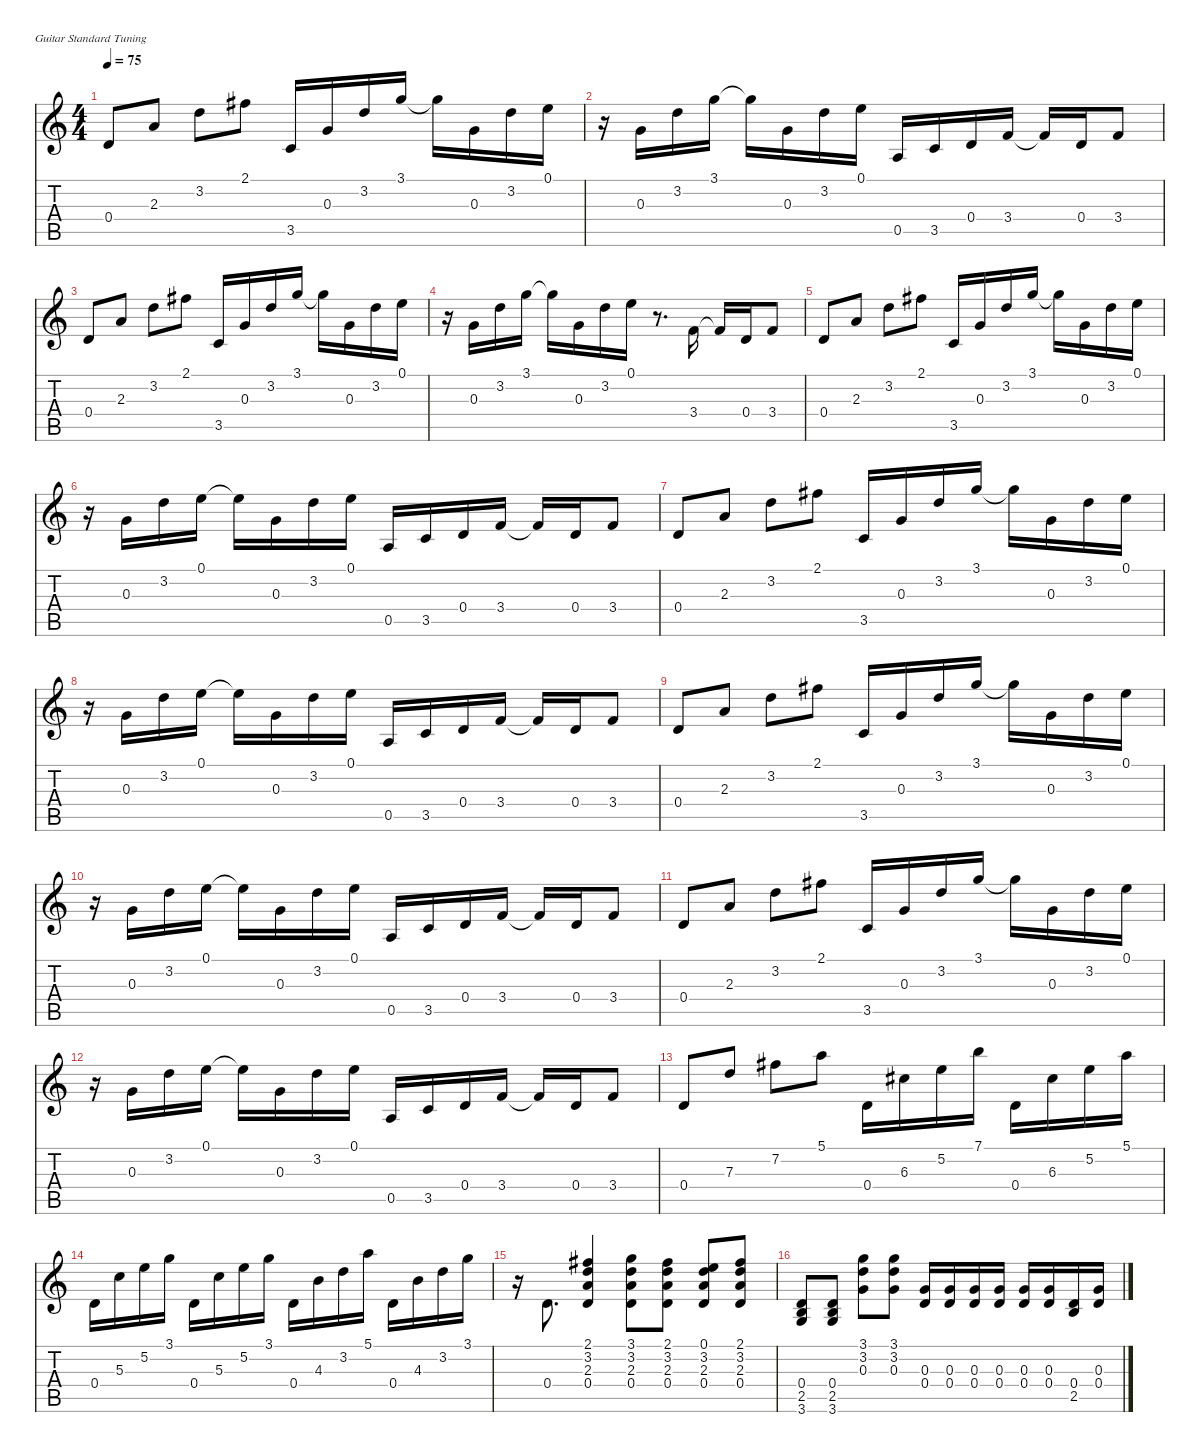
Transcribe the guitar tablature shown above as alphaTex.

\defaultSystemsLayout 4
\hideDynamics
\bracketExtendMode nobrackets
\singleTrackTrackNamePolicy hidden
\multiTrackTrackNamePolicy hidden
\otherSystemsTrackNameOrientation horizontal
\track ("Jimmy Page (Guitarra 2)" "s.guit.") {instrument acousticguitarsteel}
\staff {score tabs}
\tuning (E4 B3 G3 D3 A2 E2)
\ts (4 4)
\tempo 75
\clef g2
\ks c
0.4.8{dy f beam Up} 2.3.8{beam Up} 3.2.8{beam Down} 2.1{acc #}.8{beam Down} 3.5.16{beam Up} 0.3.16{beam Up} 3.2.16{beam Up} 3.1.16{beam Up} 3.1{t}.16{beam Down} 0.3.16{beam Down} 3.2.16{beam Down} 0.1.16{beam Down} |
r.16{beam Down} 0.3.16{beam Down} 3.2.16{beam Down} 3.1.16{beam Down} 3.1{t}.16{beam Down} 0.3.16{beam Down} 3.2.16{beam Down} 0.1.16{beam Down} 0.5.16{beam Up} 3.5.16{beam Up} 0.4.16{beam Up} 3.4.16{beam Up} 3.4{t}.16{beam Up} 0.4.16{beam Up} 3.4.8{beam Up} |
0.4.8{beam Up} 2.3.8{beam Up} 3.2.8{beam Down} 2.1{acc #}.8{beam Down} 3.5.16{beam Up} 0.3.16{beam Up} 3.2.16{beam Up} 3.1.16{beam Up} 3.1{t}.16{beam Down} 0.3.16{beam Down} 3.2.16{beam Down} 0.1.16{beam Down} |
r.16{beam Down} 0.3.16{beam Down} 3.2.16{beam Down} 3.1.16{beam Down} 3.1{t}.16{beam Down} 0.3.16{beam Down} 3.2.16{beam Down} 0.1.16{beam Down} r.8{d beam Down} 3.4.16{beam Up} 3.4{t}.16{beam Up} 0.4.16{beam Up} 3.4.8{beam Up} |
0.4.8{beam Up} 2.3.8{beam Up} 3.2.8{beam Down} 2.1{acc #}.8{beam Down} 3.5.16{beam Up} 0.3.16{beam Up} 3.2.16{beam Up} 3.1.16{beam Up} 3.1{t}.16{beam Down} 0.3.16{beam Down} 3.2.16{beam Down} 0.1.16{beam Down} |
r.16{beam Down} 0.3.16{beam Down} 3.2.16{beam Down} 0.1.16{beam Down} 0.1{t}.16{beam Down} 0.3.16{beam Down} 3.2.16{beam Down} 0.1.16{beam Down} 0.5.16{beam Up} 3.5.16{beam Up} 0.4.16{beam Up} 3.4.16{beam Up} 3.4{t}.16{beam Up} 0.4.16{beam Up} 3.4.8{beam Up} |
0.4.8{beam Up} 2.3.8{beam Up} 3.2.8{beam Down} 2.1{acc #}.8{beam Down} 3.5.16{beam Up} 0.3.16{beam Up} 3.2.16{beam Up} 3.1.16{beam Up} 3.1{t}.16{beam Down} 0.3.16{beam Down} 3.2.16{beam Down} 0.1.16{beam Down} |
r.16{beam Down} 0.3.16{beam Down} 3.2.16{beam Down} 0.1.16{beam Down} 0.1{t}.16{beam Down} 0.3.16{beam Down} 3.2.16{beam Down} 0.1.16{beam Down} 0.5.16{beam Up} 3.5.16{beam Up} 0.4.16{beam Up} 3.4.16{beam Up} 3.4{t}.16{beam Up} 0.4.16{beam Up} 3.4.8{beam Up} |
0.4.8{beam Up} 2.3.8{beam Up} 3.2.8{beam Down} 2.1{acc #}.8{beam Down} 3.5.16{beam Up} 0.3.16{beam Up} 3.2.16{beam Up} 3.1.16{beam Up} 3.1{t}.16{beam Down} 0.3.16{beam Down} 3.2.16{beam Down} 0.1.16{beam Down} |
r.16{beam Down} 0.3.16{beam Down} 3.2.16{beam Down} 0.1.16{beam Down} 0.1{t}.16{beam Down} 0.3.16{beam Down} 3.2.16{beam Down} 0.1.16{beam Down} 0.5.16{beam Up} 3.5.16{beam Up} 0.4.16{beam Up} 3.4.16{beam Up} 3.4{t}.16{beam Up} 0.4.16{beam Up} 3.4.8{beam Up} |
0.4.8{beam Up} 2.3.8{beam Up} 3.2.8{beam Down} 2.1{acc #}.8{beam Down} 3.5.16{beam Up} 0.3.16{beam Up} 3.2.16{beam Up} 3.1.16{beam Up} 3.1{t}.16{beam Down} 0.3.16{beam Down} 3.2.16{beam Down} 0.1.16{beam Down} |
r.16{beam Down} 0.3.16{beam Down} 3.2.16{beam Down} 0.1.16{beam Down} 0.1{t}.16{beam Down} 0.3.16{beam Down} 3.2.16{beam Down} 0.1.16{beam Down} 0.5.16{beam Up} 3.5.16{beam Up} 0.4.16{beam Up} 3.4.16{beam Up} 3.4{t}.16{beam Up} 0.4.16{beam Up} 3.4.8{beam Up} |
0.4.8{beam Up} 7.3.8{beam Up} 7.2{acc #}.8{beam Down} 5.1.8{beam Down} 0.4.16{beam Down} 6.3{acc #}.16{beam Down} 5.2.16{beam Down} 7.1.16{beam Down} 0.4.16{beam Down} 6.3{acc #}.16{beam Down} 5.2.16{beam Down} 5.1.16{beam Down} |
0.4.16{beam Down} 5.3.16{beam Down} 5.2.16{beam Down} 3.1.16{beam Down} 0.4.16{beam Down} 5.3.16{beam Down} 5.2.16{beam Down} 3.1.16{beam Down} 0.4.16{beam Down} 4.3.16{beam Down} 3.2.16{beam Down} 5.1.16{beam Down} 0.4.16{beam Down} 4.3.16{beam Down} 3.2.16{beam Down} 3.1.16{beam Down} |
r.16{beam Down} 0.4.8{d beam Up} (2.1{acc #} 3.2 2.3 0.4).4{beam Up} (3.1 3.2 2.3 0.4).8{beam Down} (2.1{acc #} 3.2 2.3 0.4).8{beam Down} (0.1 3.2 2.3 0.4).8{beam Up} (2.1{acc #} 3.2 2.3 0.4).8{beam Up} |
(0.4 2.5 3.6).8{beam Up} (0.4 2.5 3.6).8{beam Up} (3.1 3.2 0.3).8{beam Down} (3.1 3.2 0.3).8{beam Down} (0.3 0.4).16{beam Up} (0.3 0.4).16{beam Up} (0.3 0.4).16{beam Up} (0.3 0.4).16{beam Up} (0.3 0.4).16{beam Up} (0.3 0.4).16{beam Up} (0.4 2.5).16{beam Up} (0.3 0.4).16{beam Up}
